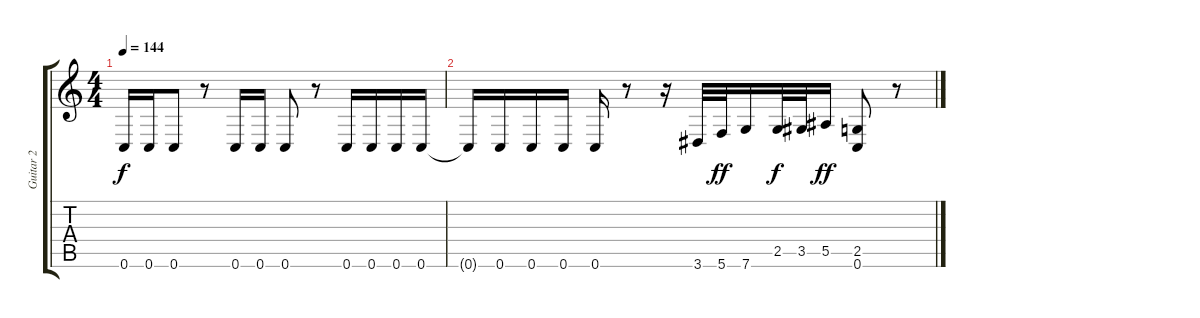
\track ("Guitar 2" "Guitar 2") {instrument overdrivenguitar}
\staff {score tabs}
\tuning (C4 G3 Eb3 Bb2 F2 C2) {hide}
\ts (4 4)
\tempo 144
\clef g2
\ks c
0.6.16{dy f} 0.6.16 0.6.8 r.8 0.6.16 0.6.16 0.6.8 r.8 0.6.16 0.6.16 0.6.16 0.6.16 |
0.6{t}.16 0.6.16 0.6.16 0.6.16 0.6.16 r.8 r.16 3.6.32 5.6.32{dy ff} 7.6.16 2.5.32{dy f} 3.5.32 5.5.16{dy ff} (2.5 0.6).8 r.8
